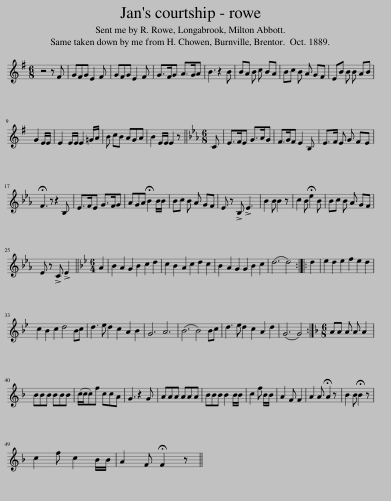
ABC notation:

X:1
L:1/8
M:6/8
I:linebreak $
K:Emin
V:1 treble
V:1
 z4 z F | GFG E2 F | GFG E2 F | G>FG A>GA | B3 z2 B | %5
 BA B c BA | Bc B A GF | EB B B AB |$ G2 E/E/ | E2 E/E/ E2 =G/A/ | %10
 B cB AGA | B2 E/E/ E2 z ||[K:Eb][M:6/8] C | E>FE G>AG | F>GF E2 B, | %15
 E>F E G FE |$ !fermata!F3 z z2 B, | E>FE G>FG | AGA !fermata!B2 B/B/ | Bc B A GF | %20
 E z !>!B, !>!E3 | B2 B B2 z | c2 B !fermata!e2 B | Bc B A GF |$ E z !>!C !>!E2 || %25
[K:Gmin][M:6/4] A2 | B2 A2 G2 B2 c2 d2 | c2 B2 A2 c2 d2 c2 | B2 A2 G2 G2 B2 c2 | (d6 d4) :: %30
 d2 | e2 d2 e2 f2 e2 d2 |$ c2 B2 c2 d4 Bc | d3 e d2 c2 A2 B2 | G6 A6 | %35
 (B6 B4) Bc | d3 e d2 c2 A2 d2 | (G6 G4) :|[K:F][M:6/8] AA A A A2 |$ BBB BBB | %40
 (c/c/c)f ccA | G3 z2 G | AAA AAA | BBB B2 B/B/ | c2 f B/B/ | %45
 A2 F F2 | A2 A !fermata!A2 z | B2 B !fermata!B2 z |$ c2 f c2 B/B/ | A2 F !fermata!F2 z || %50
